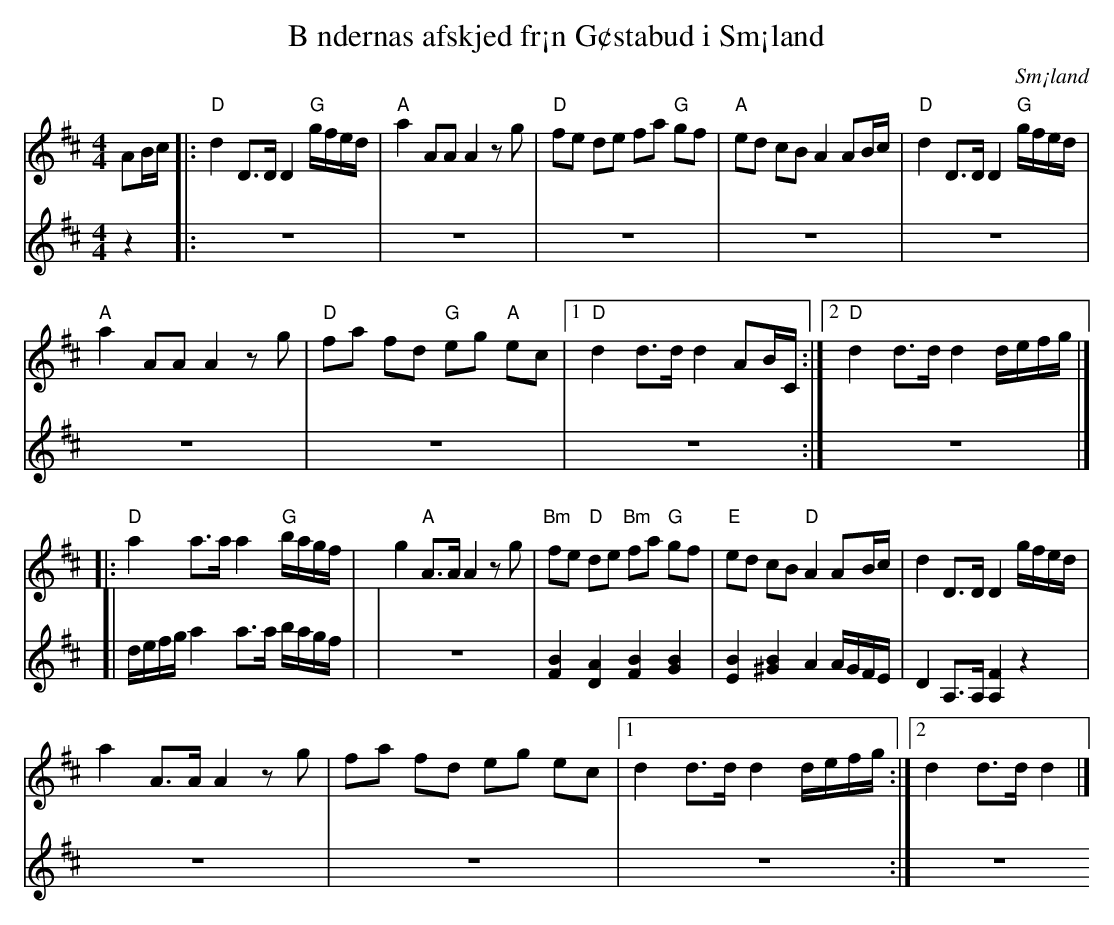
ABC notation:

X:1
T:B ndernas afskjed fr¡n G¢stabud i Sm¡land
O:Sm¡land
M:4/4
L:1/16
K:D
[V:1]A2Bc|:"D" d4 D3D D4 "G" gfed|"A" a4 A2A2 A4 z2g2|"D" f2e2 d2e2 f2a2 "G" g2f2|"A" e2d2 c2B2 A4 A2Bc|"D" d4 D3D D4 "G" gfed|
[V:2]z4  |:z16               |z16                  |z16                    |z16                  |z16               |
[V:1]"A" a4 A2A2 A4 z2g2|"D" f2a2 f2d2 "G" e2g2 "A" e2c2|[1 "D" d4d3d d4 A2BC:|[2 "D" d4 d3d d4 defg|]
[V:2]z16              |z16                |z16          :|z16           |]
[V:1][|:"D" a4 a3a a4 "G" bagf  |g4 "A" A3A A4 z2g2|"Bm" f2e2 "D" d2e2 "Bm" f2a2 "G" g2f2|"E" e2d2 c2B2 "D" A4 A2Bc|d4 D3D D4 gfed|
[V:2][|defg a4 a3a bagf|           |z16           |[F4 B4][D4 A4][F4 B4][G4 B4]|[E4 B4][^G4 B4] A4 AGFE|D4 A,3A, [A,4 F4] z4|
[V:1]a4 A3A A4 z2g2|f2a2 f2d2 e2g2 e2c2|[1 d4 d3d d4 defg:|[2 d4 d3d d4|]
[V:2]z16           |z16                | z16           :| z16      |]
